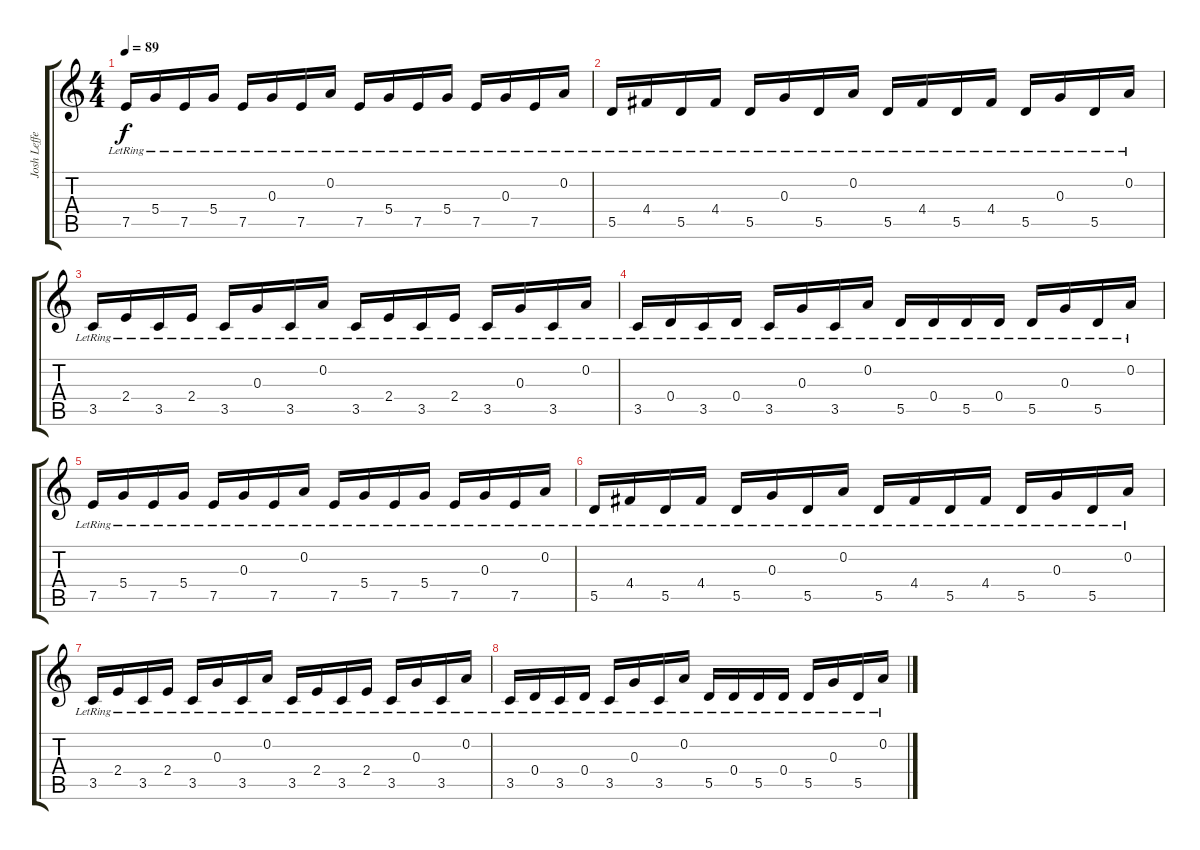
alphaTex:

\track ("Josh Lefferts" "Josh Leffe") {instrument acousticguitarsteel}
\staff {score tabs}
\tuning (D4 A3 G3 D3 A2 D2) {hide}
\ts (4 4)
\tempo 89
\clef g2
\ks c
7.5{lr}.16{dy f} 5.4{lr}.16 7.5{lr}.16 5.4{lr}.16 7.5{lr}.16 0.3{lr}.16 7.5{lr}.16 0.2{lr}.16 7.5{lr}.16 5.4{lr}.16 7.5{lr}.16 5.4{lr}.16 7.5{lr}.16 0.3{lr}.16 7.5{lr}.16 0.2{lr}.16 |
5.5{lr}.16 4.4{lr}.16 5.5{lr}.16 4.4{lr}.16 5.5{lr}.16 0.3{lr}.16 5.5{lr}.16 0.2{lr}.16 5.5{lr}.16 4.4{lr}.16 5.5{lr}.16 4.4{lr}.16 5.5{lr}.16 0.3{lr}.16 5.5{lr}.16 0.2{lr}.16 |
3.5{lr}.16 2.4{lr}.16 3.5{lr}.16 2.4{lr}.16 3.5{lr}.16 0.3{lr}.16 3.5{lr}.16 0.2{lr}.16 3.5{lr}.16 2.4{lr}.16 3.5{lr}.16 2.4{lr}.16 3.5{lr}.16 0.3{lr}.16 3.5{lr}.16 0.2{lr}.16 |
3.5{lr}.16 0.4{lr}.16 3.5{lr}.16 0.4{lr}.16 3.5{lr}.16 0.3{lr}.16 3.5{lr}.16 0.2{lr}.16 5.5{lr}.16 0.4{lr}.16 5.5{lr}.16 0.4{lr}.16 5.5{lr}.16 0.3{lr}.16 5.5{lr}.16 0.2{lr}.16 |
7.5{lr}.16 5.4{lr}.16 7.5{lr}.16 5.4{lr}.16 7.5{lr}.16 0.3{lr}.16 7.5{lr}.16 0.2{lr}.16 7.5{lr}.16 5.4{lr}.16 7.5{lr}.16 5.4{lr}.16 7.5{lr}.16 0.3{lr}.16 7.5{lr}.16 0.2{lr}.16 |
5.5{lr}.16 4.4{lr}.16 5.5{lr}.16 4.4{lr}.16 5.5{lr}.16 0.3{lr}.16 5.5{lr}.16 0.2{lr}.16 5.5{lr}.16 4.4{lr}.16 5.5{lr}.16 4.4{lr}.16 5.5{lr}.16 0.3{lr}.16 5.5{lr}.16 0.2{lr}.16 |
3.5{lr}.16 2.4{lr}.16 3.5{lr}.16 2.4{lr}.16 3.5{lr}.16 0.3{lr}.16 3.5{lr}.16 0.2{lr}.16 3.5{lr}.16 2.4{lr}.16 3.5{lr}.16 2.4{lr}.16 3.5{lr}.16 0.3{lr}.16 3.5{lr}.16 0.2{lr}.16 |
3.5{lr}.16 0.4{lr}.16 3.5{lr}.16 0.4{lr}.16 3.5{lr}.16 0.3{lr}.16 3.5{lr}.16 0.2{lr}.16 5.5{lr}.16 0.4{lr}.16 5.5{lr}.16 0.4{lr}.16 5.5{lr}.16 0.3{lr}.16 5.5{lr}.16 0.2{lr}.16
